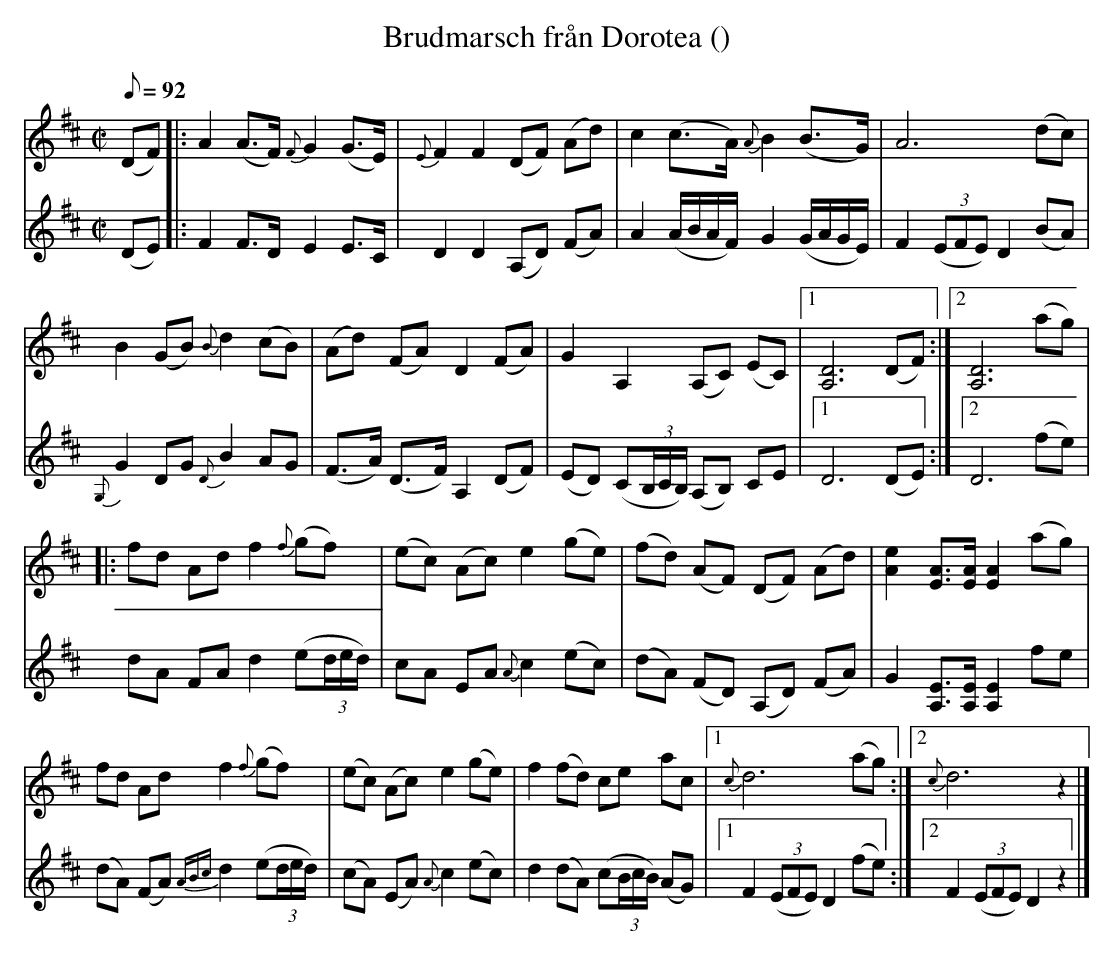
X:1
T: Brudmarsch från Dorotea ()
M: C|
L: 1/8
K: D
Q: 92
V:1
(DF) |: A2(A>F) {F}G2(G>E) | {E}F2F2 (DF) (Ad) | c2(c>A) {A}B2(B>G) | A6(dc) |
B2(GB) {B}d2(cB) | (Ad) (FA) D2(FA) | G2A,2 (A,C) (EC) |1 [A,D]6(DF) :|2 [A,D]6(ag) |
|: fd Ad f2{f}(gf) | (ec) (Ac) e2(ge) | (fd) (AF) (DF) (Ad) | [Ae]2[EA]>[EA] [EA]2(ag) |
fd Ad f2{f}(gf) | (ec) (Ac) e2(ge) | f2 (fd) ce ac |1 {c}d6(ag) :|2 {c}d6z2 |]
V:2
(DE) |: F2F>D E2E>C | D2D2 (A,D) (FA) | A2(A/B/A/F/) G2(G/A/G/E/) | F2 (3(EFE) D2(BA) |
{G,}G2DG {D}B2AG | (F>A) (D>F) A,2(DF) | (ED) (C(3B,/C/B,/) (A,B,) CE |1 D6(DE) :|2 D6(fe) |
dA FA d2 (e(3d/e/d/) | cA EA {A}c2(ec) | (dA) (FD) (A,D) (FA) | G2[A,E]>[A,E] [A,E]2fe |
(dA) (FA) {ABc}d2(e(3d/e/d/) | (cA) (EA) {A}c2(ec) | d2(dA) (c(3B/c/B/) (AG) |1 F2((3EFE) D2(fe) :|2 F2((3EFE) D2z2 |]
